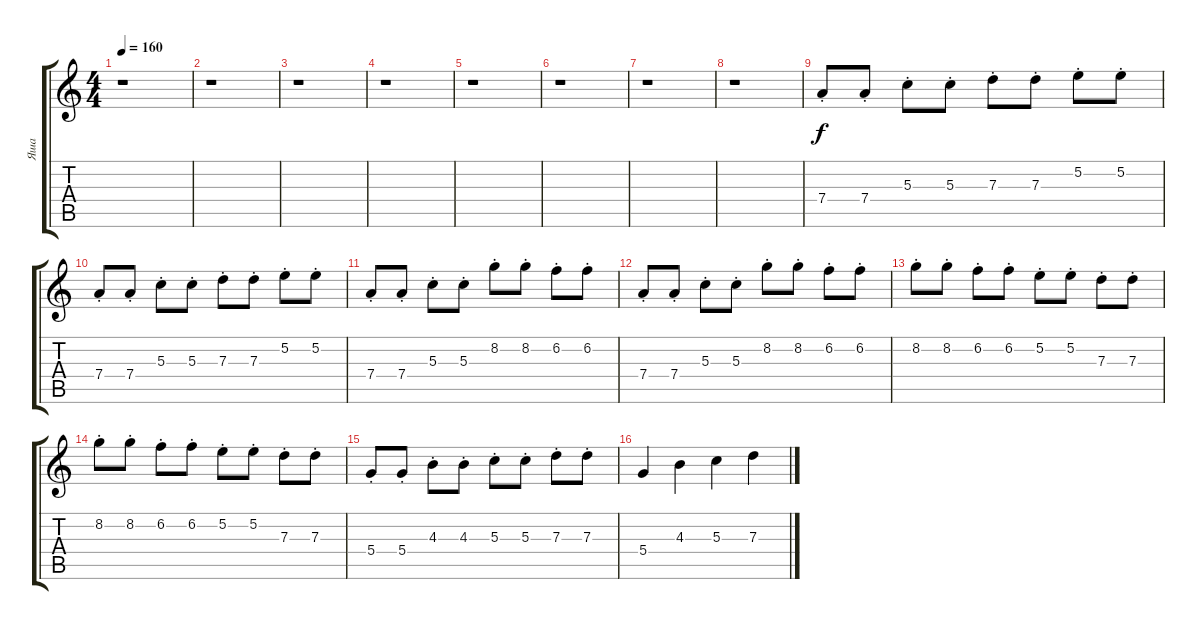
\track ("Яша" "Яша") {instrument distortionguitar}
\staff {score tabs}
\tuning (E4 B3 G3 D3 A2 E2) {hide}
\ts (4 4)
\tempo 160
\clef g2
\ks c
r.1{dy f} |
r.1 |
r.1 |
r.1 |
r.1 |
r.1 |
r.1 |
r.1 |
7.4{st}.8 7.4{st}.8 5.3{st}.8 5.3{st}.8 7.3{st}.8 7.3{st}.8 5.2{st}.8 5.2{st}.8 |
7.4{st}.8 7.4{st}.8 5.3{st}.8 5.3{st}.8 7.3{st}.8 7.3{st}.8 5.2{st}.8 5.2{st}.8 |
7.4{st}.8 7.4{st}.8 5.3{st}.8 5.3{st}.8 8.2{st}.8 8.2{st}.8 6.2{st}.8 6.2{st}.8 |
7.4{st}.8 7.4{st}.8 5.3{st}.8 5.3{st}.8 8.2{st}.8 8.2{st}.8 6.2{st}.8 6.2{st}.8 |
8.2{st}.8 8.2{st}.8 6.2{st}.8 6.2{st}.8 5.2{st}.8 5.2{st}.8 7.3{st}.8 7.3{st}.8 |
8.2{st}.8 8.2{st}.8 6.2{st}.8 6.2{st}.8 5.2{st}.8 5.2{st}.8 7.3{st}.8 7.3{st}.8 |
5.4{st}.8 5.4{st}.8 4.3{st}.8 4.3{st}.8 5.3{st}.8 5.3{st}.8 7.3{st}.8 7.3{st}.8 |
5.4.4 4.3.4 5.3.4 7.3.4
